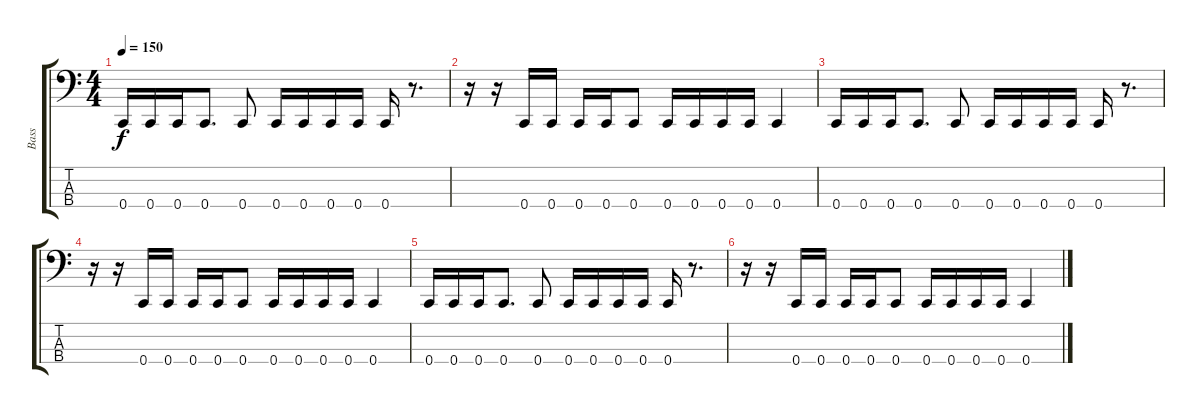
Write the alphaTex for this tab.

\track ("Bass" "Bass") {instrument electricbasspick bank 1}
\staff {score tabs}
\tuning (F2 C2 G1 C1) {hide}
\ts (4 4)
\tempo 150
\clef f4
\ks c
0.4.16{dy f} 0.4.16 0.4.16 0.4.8{d} 0.4.8 0.4.16 0.4.16 0.4.16 0.4.16 0.4.16 r.8{d} |
r.16 r.16 0.4.16 0.4.16 0.4.16 0.4.16 0.4.8 0.4.16 0.4.16 0.4.16 0.4.16 0.4.4 |
0.4.16 0.4.16 0.4.16 0.4.8{d} 0.4.8 0.4.16 0.4.16 0.4.16 0.4.16 0.4.16 r.8{d} |
r.16 r.16 0.4.16 0.4.16 0.4.16 0.4.16 0.4.8 0.4.16 0.4.16 0.4.16 0.4.16 0.4.4 |
0.4.16 0.4.16 0.4.16 0.4.8{d} 0.4.8 0.4.16 0.4.16 0.4.16 0.4.16 0.4.16 r.8{d} |
r.16 r.16 0.4.16 0.4.16 0.4.16 0.4.16 0.4.8 0.4.16 0.4.16 0.4.16 0.4.16 0.4.4
